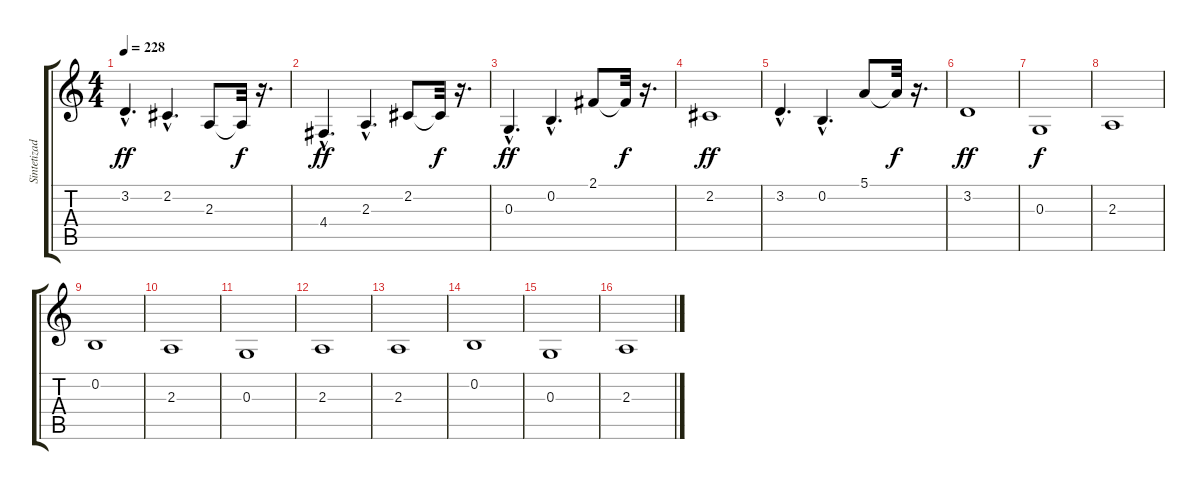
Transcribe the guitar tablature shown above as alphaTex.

\track ("Sintetizador" "Sintetizad") {instrument synthstrings2}
\staff {score tabs}
\tuning (E4 B3 G3 D3 A2 E2) {hide}
\ts (4 4)
\tempo 228
\clef g2
\ks c
3.2{hac}.4{d dy ff} 2.2{hac}.4{d} 2.3.8 2.3{t}.32{dy f} r.16{d} |
4.4{hac}.4{d dy ff} 2.3{hac}.4{d} 2.2.8 2.2{t}.32{dy f} r.16{d} |
0.3{hac}.4{d dy ff} 0.2{hac}.4{d} 2.1.8 2.1{t}.32{dy f} r.16{d} |
2.2.1{dy ff} |
3.2{hac}.4{d} 0.2{hac}.4{d} 5.1.8 5.1{t}.32{dy f} r.16{d} |
3.2.1{dy ff} |
0.3.1{dy f} |
2.3.1 |
0.2.1 |
2.3.1 |
0.3.1 |
2.3.1 |
2.3.1 |
0.2.1 |
0.3.1 |
2.3.1
